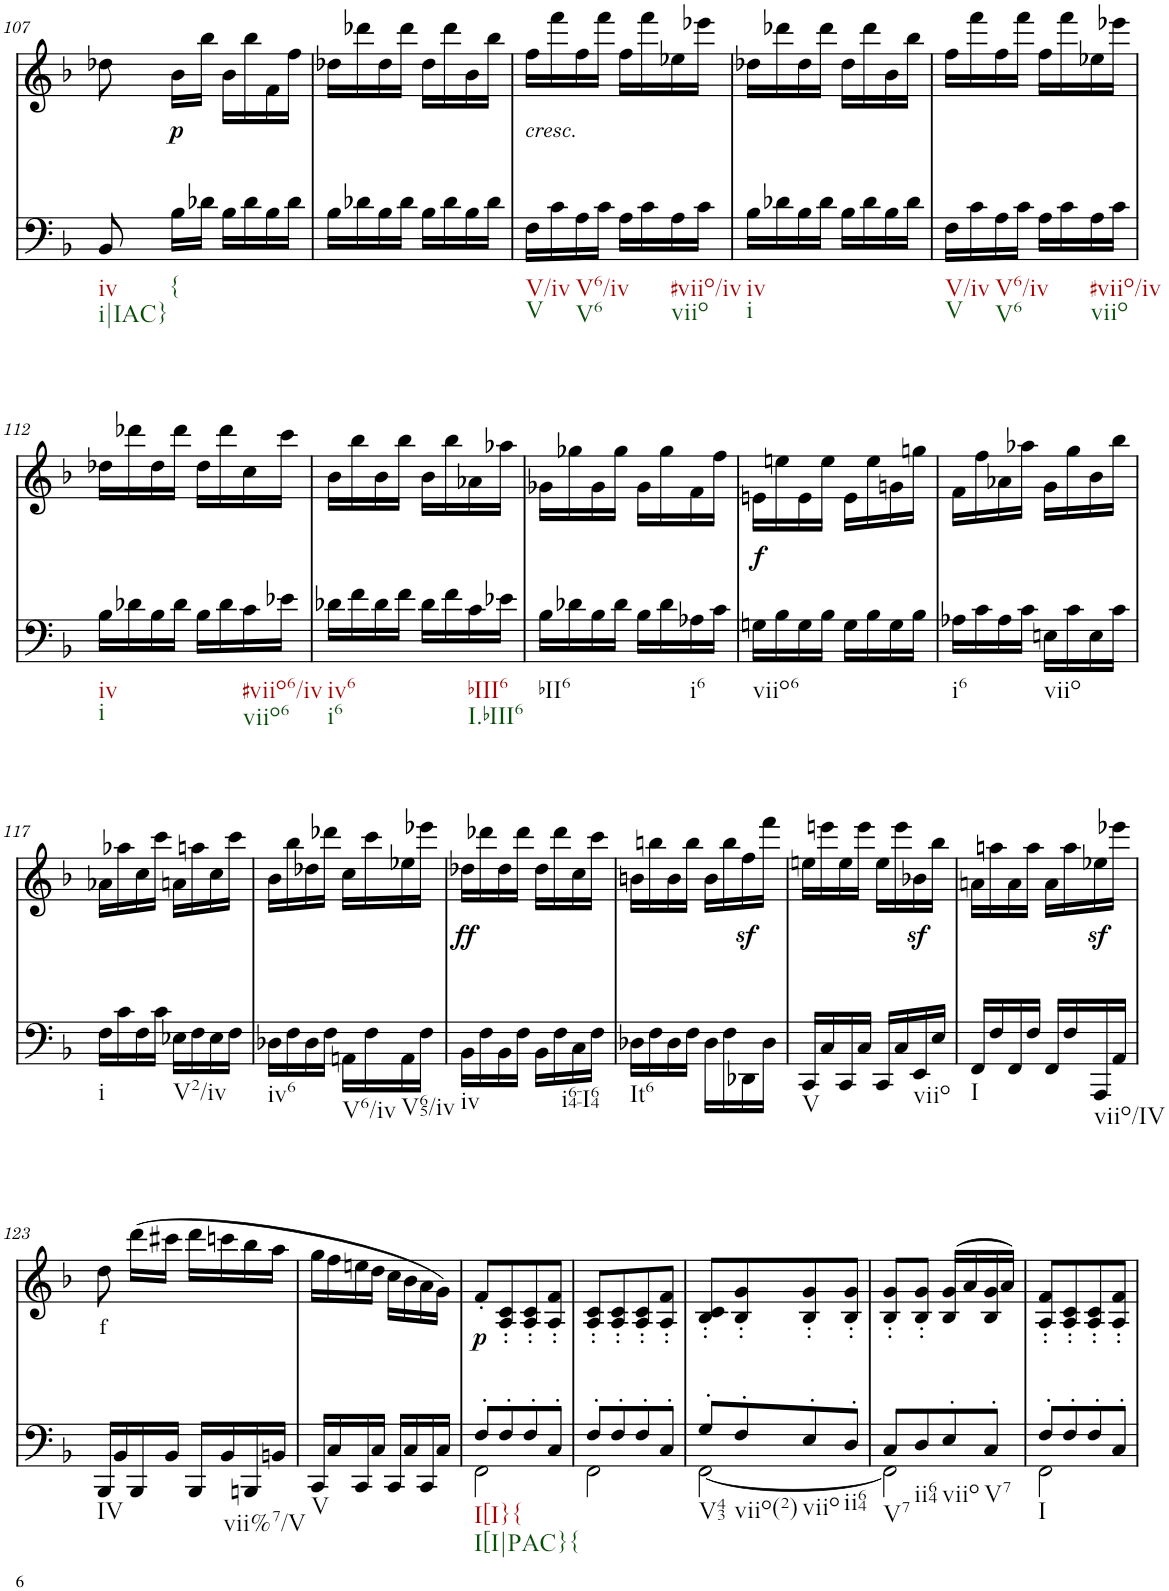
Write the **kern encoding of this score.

**kern	**dynam	**kern	**text	**dynam
*part2	*part2	*part1	*part1	*part1
*staff2	*staff2	*staff1	*staff1	*staff1
*I"piano	*	*I"piano	*	*
*I'Pno	*	*I'Pno	*	*
!!LO:PB:g=z
*clefF4	*	*clefG2	*	*
*k[b-]	*	*k[b-]	*	*
*F:	*	*F:	*	*
*M2/4	*	*M2/4	*	*
=107	=107	=107	=107	=107
!LO:TX:b:t=iv	!	!	!	!
!LO:TX:b:t=i|IAC}	!	!	!	!
8BB-/	.	8dd-X\	.	.
!LO:TX:b:t={	!	!	!	!
!	!	!	!LO:LY:b	!LO:DY:b
16B-\LL	.	16b-\LL	p	p
16d-X\JJ	.	16bb-\JJ	.	.
16B-\LL	.	16b-\LL	.	.
16d-\	.	16bb-\	.	.
16B-\	.	16f\	.	.
16d-\JJ	.	16ff\JJ	.	.
=108	=108	=108	=108	=108
16B-\LL	.	16dd-X\LL	.	.
16d-X\	.	16ddd-X\	.	.
16B-\	.	16dd-\	.	.
16d-\JJ	.	16ddd-\JJ	.	.
16B-\LL	.	16dd-\LL	.	.
16d-\	.	16ddd-\	.	.
16B-\	.	16b-\	.	.
16d-\JJ	.	16bb-\JJ	.	.
=109	=109	=109	=109	=109
!	!	!LO:TX:b:i:t=cresc.	!	!
!LO:TX:b:t=V/iv	!	!	!	!
!LO:TX:b:t=V	!	!	!	!
!	!	!	!LO:LY:b	!
16F\LL	.	16ff\LL	<	.
16c\	.	16fff\	.	.
!LO:TX:b:t=V6/iv	!	!	!	!
!LO:TX:b:t=V6	!	!	!	!
16A\	.	16ff\	.	.
16c\JJ	.	16fff\JJ	.	.
16A\LL	.	16ff\LL	.	.
16c\	.	16fff\	.	.
!LO:TX:b:t=#viio/iv	!	!	!	!
!LO:TX:b:t=viio	!	!	!	!
16A\	.	16ee-X\	.	.
16c\JJ	.	16eee-X\JJ	.	.
=110	=110	=110	=110	=110
!LO:TX:b:t=iv	!	!	!	!
!LO:TX:b:t=i	!	!	!	!
16B-\LL	.	16dd-X\LL	.	.
16d-X\	.	16ddd-X\	.	.
16B-\	.	16dd-\	.	.
16d-\JJ	.	16ddd-\JJ	.	.
16B-\LL	.	16dd-\LL	.	.
16d-\	.	16ddd-\	.	.
16B-\	.	16b-\	.	.
16d-\JJ	.	16bb-\JJ	.	.
=111	=111	=111	=111	=111
!LO:TX:b:t=V/iv	!	!	!	!
!LO:TX:b:t=V	!	!	!	!
16F\LL	.	16ff\LL	.	.
16c\	.	16fff\	.	.
!LO:TX:b:t=V6/iv	!	!	!	!
!LO:TX:b:t=V6	!	!	!	!
16A\	.	16ff\	.	.
16c\JJ	.	16fff\JJ	.	.
16A\LL	.	16ff\LL	.	.
16c\	.	16fff\	.	.
!LO:TX:b:t=#viio/iv	!	!	!	!
!LO:TX:b:t=viio	!	!	!	!
16A\	.	16ee-X\	.	.
16c\JJ	.	16eee-X\JJ	.	.
!!LO:LB:g=z
=112	=112	=112	=112	=112
!LO:TX:b:t=iv	!	!	!	!
!LO:TX:b:t=i	!	!	!	!
16B-\LL	.	16dd-X\LL	.	.
16d-X\	.	16ddd-X\	.	.
16B-\	.	16dd-\	.	.
16d-\JJ	.	16ddd-\JJ	.	.
16B-\LL	.	16dd-\LL	.	.
16d-\	.	16ddd-\	.	.
!LO:TX:b:t=#viio6/iv	!	!	!	!
!LO:TX:b:t=viio6	!	!	!	!
16c\	.	16cc\	.	.
16e-X\JJ	.	16ccc\JJ	.	.
=113	=113	=113	=113	=113
!LO:TX:b:t=iv6	!	!	!	!
!LO:TX:b:t=i6	!	!	!	!
16d-X\LL	.	16b-\LL	.	.
16f\	.	16bb-\	.	.
16d-\	.	16b-\	.	.
16f\JJ	.	16bb-\JJ	.	.
16d-\LL	.	16b-\LL	.	.
16f\	.	16bb-\	.	.
!LO:TX:b:t=bIII6	!	!	!	!
!LO:TX:b:t=I.bIII6	!	!	!	!
16c\	.	16a-X\	.	.
16e-X\JJ	.	16aa-X\JJ	.	.
=114	=114	=114	=114	=114
!LO:TX:b:t=bII6	!	!	!	!
16B-\LL	.	16g-X\LL	.	.
16d-X\	.	16gg-X\	.	.
16B-\	.	16g-\	.	.
16d-\JJ	.	16gg-\JJ	.	.
16B-\LL	.	16g-\LL	.	.
16d-\	.	16gg-\	.	.
!LO:TX:b:t=i6	!	!	!	!
16A-X\	.	16f\	.	.
16c\JJ	.	16ff\JJ	.	.
=115	=115	=115	=115	=115
!LO:TX:b:t=viio6	!	!	!	!
!	!LO:DY:a	!	!LO:LY:b	!
16Gn\LL	f	16en\LL	f	.
16B-\	.	16een\	.	.
16G\	.	16e\	.	.
16B-\JJ	.	16ee\JJ	.	.
16G\LL	.	16e\LL	.	.
16B-\	.	16ee\	.	.
16G\	.	16gn\	.	.
16B-\JJ	.	16ggn\JJ	.	.
=116	=116	=116	=116	=116
!LO:TX:b:t=i6	!	!	!	!
!	!	!	!LO:LY:b	!
16A-X\LL	.	16f\LL	<	.
16c\	.	16ff\	.	.
16A-\	.	16a-X\	.	.
16c\JJ	.	16aa-X\JJ	.	.
!LO:TX:b:t=viio	!	!	!	!
16En\LL	.	16g\LL	.	.
16c\	.	16gg\	.	.
16E\	.	16b-\	.	.
16c\JJ	.	16bb-\JJ	.	.
!!LO:LB:g=z
=117	=117	=117	=117	=117
!LO:TX:b:t=i	!	!	!	!
16F\LL	.	16a-X\LL	.	.
16c\	.	16aa-X\	.	.
16F\	.	16cc\	.	.
16c\JJ	.	16ccc\JJ	.	.
!LO:TX:b:t=V2/iv	!	!	!	!
16E-X\LL	.	16an\LL	.	.
16F\	.	16aan\	.	.
16E-\	.	16cc\	.	.
16F\JJ	.	16ccc\JJ	.	.
=118	=118	=118	=118	=118
!LO:TX:b:t=iv6	!	!	!	!
16D-X\LL	.	16b-\LL	.	.
16F\	.	16bb-\	.	.
16D-\	.	16dd-X\	.	.
16F\JJ	.	16ddd-X\JJ	.	.
!LO:TX:b:t=V6/iv	!	!	!	!
16AAn\LL	.	16cc\LL	.	.
16F\	.	16ccc\	.	.
!LO:TX:b:t=V65/iv	!	!	!	!
16AA\	.	16ee-X\	.	.
16F\JJ	.	16eee-X\JJ	.	.
=119	=119	=119	=119	=119
!LO:TX:b:t=iv	!	!	!	!
!	!	!	!LO:LY:b	!LO:DY:b
16BB-\LL	.	16dd-X\LL	ff	ff
16F\	.	16ddd-X\	.	.
16BB-\	.	16dd-\	.	.
16F\JJ	.	16ddd-\JJ	.	.
16BB-\LL	.	16dd-\LL	.	.
16F\	.	16ddd-\	.	.
!LO:TX:b:t=i64-I64	!	!	!	!
16C\	.	16cc\	.	.
16F\JJ	.	16ccc\JJ	.	.
=120	=120	=120	=120	=120
!LO:TX:b:t=It6	!	!	!	!
16D-X\LL	.	16bn\LL	.	.
16F\	.	16bbn\	.	.
16D-\	.	16b\	.	.
16F\JJ	.	16bb\JJ	.	.
16D-\LL	.	16b\LL	.	.
16F\	.	16bb\	.	.
16DD-X\	.	16ffz<\	.	.
16D-\JJ	.	16fff\JJ	.	.
=121	=121	=121	=121	=121
!LO:TX:b:t=V	!	!	!	!
16CC/LL	.	16een\LL	.	.
16C/	.	16eeen\	.	.
16CC/	.	16ee\	.	.
16C/JJ	.	16eee\JJ	.	.
16CC/LL	.	16ee\LL	.	.
16C/	.	16eee\	.	.
!LO:TX:b:t=viio	!	!	!	!
16EE/	.	16b-Xz<\	.	.
16E/JJ	.	16bb-\JJ	.	.
=122	=122	=122	=122	=122
!LO:TX:b:t=I	!	!	!	!
16FF/LL	.	16an\LL	.	.
16F/	.	16aan\	.	.
16FF/	.	16a\	.	.
16F/JJ	.	16aa\JJ	.	.
16FF/LL	.	16a\LL	.	.
16F/	.	16aa\	.	.
!LO:TX:b:t=viio/IV	!	!	!	!
16AAA/	.	16ee-Xz<\	.	.
16AA/JJ	.	16eee-X\JJ	.	.
!!LO:LB:g=z
=123	=123	=123	=123	=123
!LO:TX:b:t=IV	!	!	!	!
!	!	!	!LO:LY:b	!
16BBB-/LL	.	8dd\	f	.
16BB-/	.	.	.	.
16BBB-/	.	(16ddd\LL	.	.
16BB-/JJ	.	16ccc#X\JJ	.	.
16BBB-/LL	.	16ddd\LL	.	.
16BB-/	.	16cccn\	.	.
!LO:TX:b:t=vii%7/V	!	!	!	!
16BBBn/	.	16bb-\	.	.
16BBn/JJ	.	16aa\JJ	.	.
=124	=124	=124	=124	=124
!LO:TX:b:t=V	!	!	!	!
16CC/LL	.	16gg\LL	.	.
16C/	.	16ff\	.	.
16CC/	.	16een\	.	.
16C/JJ	.	16dd\JJ	.	.
16CC/LL	.	16cc\LL	.	.
16C/	.	16b-\	.	.
16CC/	.	16a\	.	.
16C/JJ	.	16g\JJ)	.	.
=125	=125	=125	=125	=125
*^	*	*	*	*
!LO:TX:b:t=I[I}{	!	!	!	!	!
!LO:TX:b:t=I[I|PAC}{	!	!	!	!	!
!	!	!	!	!	!LO:DY:b
8F'/L	2FF\	.	8f'/L	.	p
8F'/	.	.	8A/' 8c/'	.	.
8F'/	.	.	8A/' 8c/'	.	.
8C'/J	.	.	8A/' 8f/'J	.	.
=126	=126	=126	=126	=126	=126
8F'/L	2FF\	.	8A/' 8c/'L	.	.
8F'/	.	.	8A/' 8c/'	.	.
8F'/	.	.	8A/' 8c/'	.	.
8C'/J	.	.	8A/' 8f/'J	.	.
=127	=127	=127	=127	=127	=127
!LO:TX:b:t=V43	!	!	!	!	!
8G'/L	[2FF\	.	8B-/' 8c/'L	.	.
!LO:TX:b:t=viio(2)	!	!	!	!	!
8F'/	.	.	8B-/' 8g/'	.	.
!LO:TX:b:t=viio	!	!	!	!	!
8E'/	.	.	8B-/' 8g/'	.	.
!LO:TX:b:t=ii64	!	!	!	!	!
8D'/J	.	.	8B-/' 8g/'J	.	.
=128	=128	=128	=128	=128	=128
!LO:TX:b:t=V7	!	!	!	!	!
8C/L	2FF\]	.	8B-/' 8g/'L	.	.
!LO:TX:b:t=ii64	!	!	!	!	!
8D/	.	.	8B-/' 8g/'J	.	.
!LO:TX:b:t=viio	!	!	!	!	!
8E'/	.	.	(>16B-/ 16g/LL	.	.
.	.	.	16a/	.	.
!LO:TX:b:t=V7	!	!	!	!	!
8C'/J	.	.	16B-/ 16g/	.	.
.	.	.	16a/JJ)	.	.
=129	=129	=129	=129	=129	=129
!LO:TX:b:t=I	!	!	!	!	!
8F'/L	2FF\	.	8A/' 8f/'L	.	.
8F'/	.	.	8A/' 8c/'	.	.
8F'/	.	.	8A/' 8c/'	.	.
8C'/J	.	.	8A/' 8f/'J	.	.
*v	*v	*	*	*	*
=	=	=	=	=
*-	*-	*-	*-	*-
